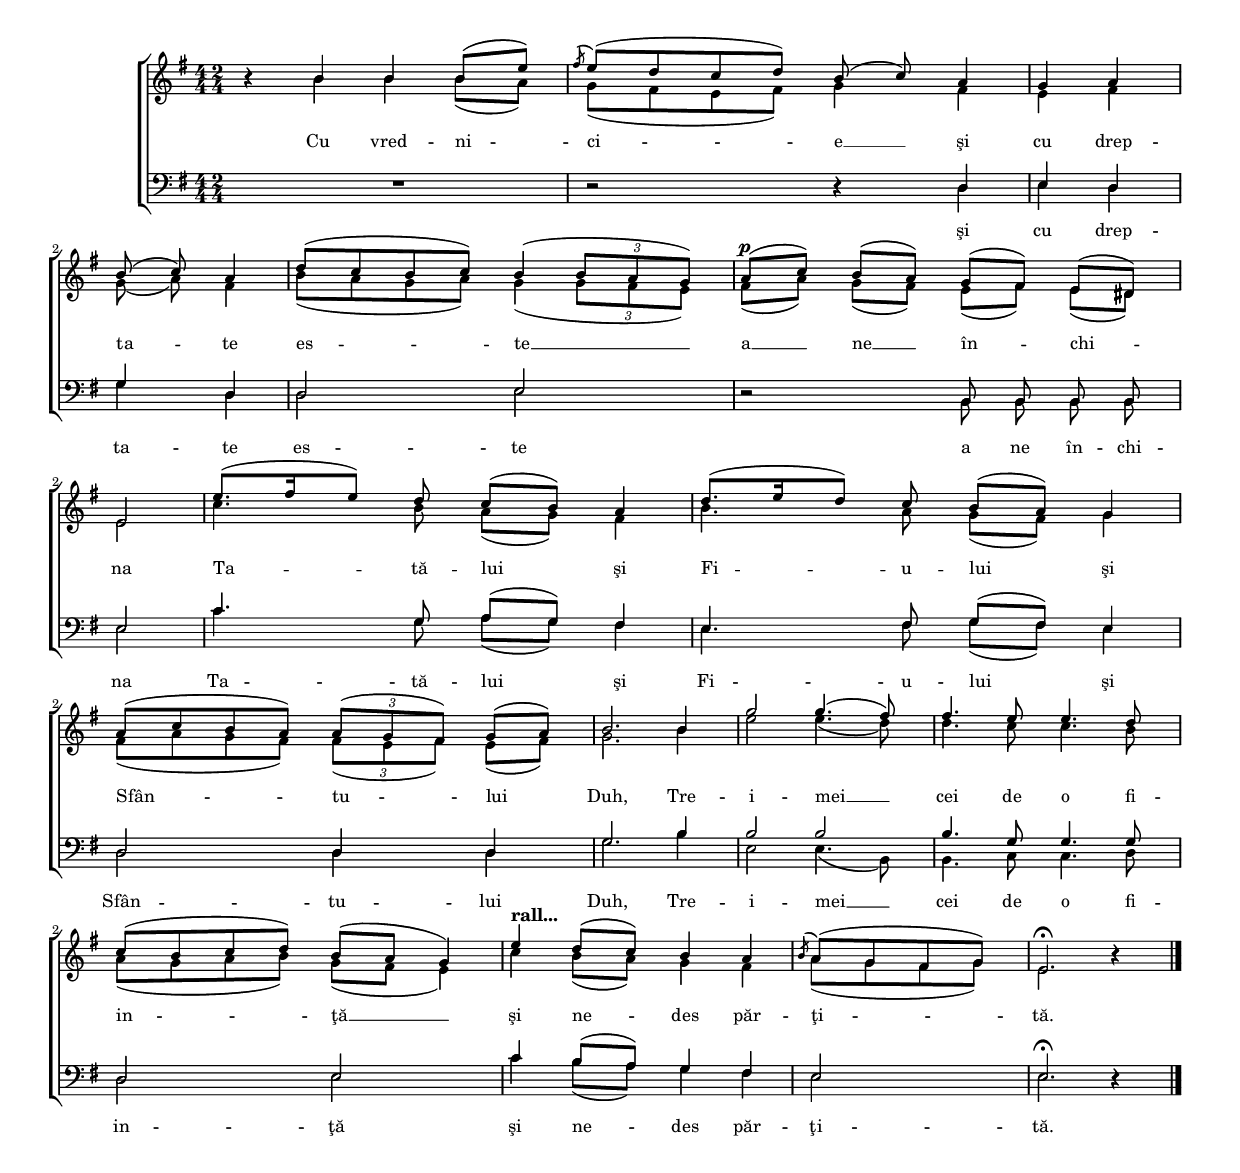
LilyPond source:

\version "2.19.80"
\include "defines.ly"
midiTempo = 
  \midi {
    \tempo 4 = 90
    }


\include "preamble.ly"

global = {
  \globalPreamble
  \key e \minor
  \override Staff.TimeSignature.stencil = #ly:text-interface::print
  \override Staff.TimeSignature.text = \mixedTimeSigMarkup
  \time 4/4
}

womenWords = \lyricmode {
  Cu vred -- ni -- ci -- e __ şi cu drep -- ta -- te
  es -- te __ a __ ne __ în -- chi -- na
  Ta -- tă -- lui şi Fi -- u -- lui şi Sfân -- tu -- lui Duh,
  Tre -- i -- mei __ cei de o fi -- in -- ţă __
  şi ne -- des păr -- ţi -- tă.
}
menWords = \lyricmode {
  şi cu drep -- ta -- te
  es -- te a ne în -- chi -- na
  Ta -- tă -- lui şi Fi -- u -- lui şi Sfân -- tu -- lui Duh,
  Tre -- i -- mei __ cei de o fi -- in -- ţă
  şi ne -- des păr -- ţi -- tă.  
}

sopMusic = \relative c' {
  \cadenzaOn

  % Cu vrednicie şi cu dreptate
  b'4\rest b4 b4 b8([ e8)] \bar "|"
  \acciaccatura fis8 e8([ d8 c8 d8)] b8( c8) a4 \bar "|"
  g4 a4 \bar "|"
  b8( c8) a4 \bar "|"

  % este a ne închina
  d8([ c8 b8 c8)] b4( \tuplet 3/2 { b8[ a8 g8)] } \bar "|"
  a8([^\p c8)] b8([ a8)] g8([ fis8)] e8([ dis8)] \bar "|"
  e2 \bar "|"

  % Tatălui şi Fiului şi Sfântului Duh,
  e'8.([ fis16 e8)] d8 c8([ b8)] a4 \bar "|"
  d8.([ e16 d8)] c8 b8([ a8)] g4 \bar "|"
  a8([ c8 b8 a8)] \tuplet 3/2 { a8([ g8 fis8)] } g8([ a8)] \bar "|"
  b2.

  % Treimei cei de o fiinţă şi nedespărţită.
  b4 \bar "|"
  g'2 g4.( fis8) \bar "|"
  fis4. e8 e4. d8 \bar "|"
  c8([ b8 c8 d8)] b8([ a8] g4) \bar "|"
  e'4^\rallMarkup d8([ c8)] b4 a4 \bar "|"
  \acciaccatura b8 a8([ g8 fis8 g8)] \bar "|"
  e2.^\fermata b'4\rest \bar "|."
}

altoMusic = \relative c' {
  \cadenzaOn

  % Cu vrednicie şi cu dreptate
  b'4\rest b4 b4 b8([ a8)]
  g8([ fis8 e8 fis8)] g4 fis4
  e4 fis4
  g8( a8) fis4

  % este a ne închina
  b8([ a8 g8 a8)] g4( \tuplet 3/2 { g8[ fis8 e8)] }
  fis8([ a8)] g8([ fis8)] e8([ fis8)] e8([ dis8)]
  e2

  % Tatălui şi Fiului şi Sfântului Duh,
  c'4. b8 a8([ g8)] fis4
  b4. a8 g8([ fis8)] g4
  fis8([ a8 g8 fis8)] \tuplet 3/2 { fis8([ e8 fis8)] } e8([ fis8)]
  g2.

  % Treimei cei de o fiinţă şi nedespărţită.
  b4
  e2 e4.( d8)
  d4. c8 c4. b8
  a8([ g8 a8 b8)] g8([ fis8] e4)
  c'4 b8([ a8)] g4 fis4
  a8([ g8 fis8 g8)]
  e2. b'4\rest
}

tenorMusic = \relative c' {
  % Cu vrednicie şi cu dreptate
  \cadenzaOff
  \oneVoice R1 \voiceOne

  \cadenzaOn
  d,2\rest d4\rest d4
  e4 d4
  g4 d4
  
  % este a ne închina
  d2 e2
  d2\rest
  b8 b8 b8 b8
  e2

  % Tatălui şi Fiului şi Sfântului Duh,
  c'4. g8 a8([ g8)] fis4
  e4. fis8 g8([ fis8)] e4
  d2 d4 d4
  g2.

  % Treimei cei de o fiinţă şi nedespărţită.
  b4
  b2 b2
  b4. g8 g4. g8
  d2 e2
  c'4 b8([ a)] g4 fis4
  e2
  e2.^\fermata d4\rest
}

bassMusic = \relative c' {
  % Cu vrednicie şi cu dreptate
  \cadenzaOff
  \oneVoice R1 \voiceTwo

  \cadenzaOn
  d,2\rest d4\rest d4
  e4 d4
  g4 d4
  
  % este a ne închina
  d2 e2
  d2\rest
  b8 b8 b8 b8
  e2

  % Tatălui şi Fiului şi Sfântului Duh,
  c'4. g8 a8([ g8)] fis4
  e4. fis8 g8([ fis8)] e4
  d2 d4 d4
  g2.

  % Treimei cei de o fiinţă şi nedespărţită.
  b4
  e,2 e4.( b8)
  b4. c8 c4. d8
  d2 e2
  c'4 b8([ a)] g4 fis4
  e2
  e2. d4\rest
}

\include "two-staves.ly"
